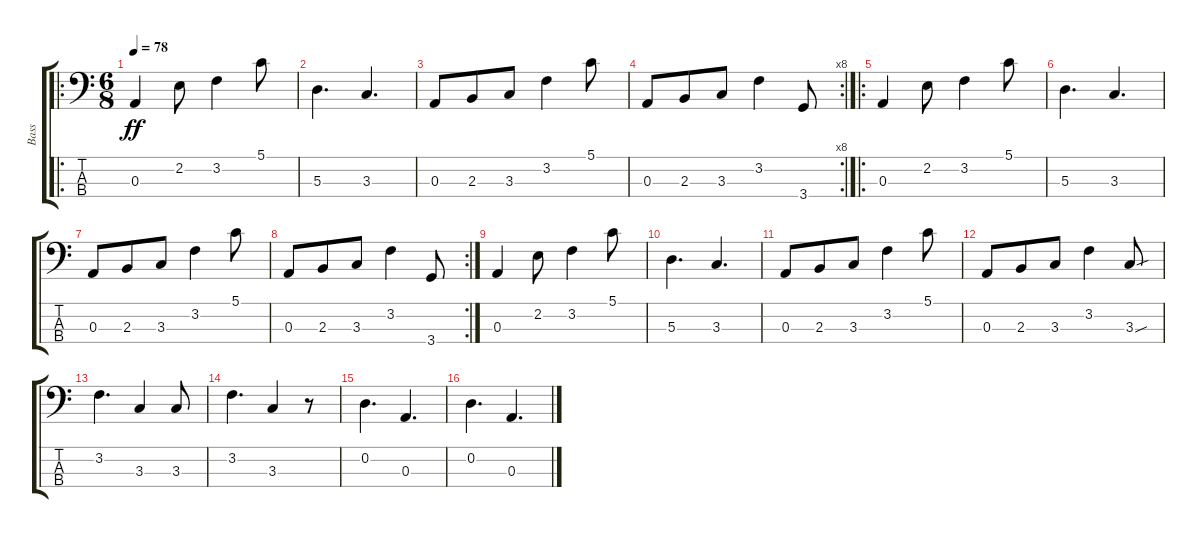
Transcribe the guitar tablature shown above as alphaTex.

\track ("Bass" "Bass") {instrument electricbassfinger}
\staff {score tabs}
\tuning (G2 D2 A1 E1) {hide}
\ro
\ts (6 8)
\tempo 78
\clef f4
\ks c
0.3.4{dy ff instrument electricbassfinger} 2.2.8 3.2.4 5.1.8 |
5.3.4{d} 3.3.4{d} |
0.3.8 2.3.8 3.3.8 3.2.4 5.1.8 |
\rc 8
0.3.8 2.3.8 3.3.8 3.2.4 3.4.8 |
\ro
0.3.4 2.2.8 3.2.4 5.1.8 |
5.3.4{d} 3.3.4{d} |
0.3.8 2.3.8 3.3.8 3.2.4 5.1.8 |
\rc 2
0.3.8 2.3.8 3.3.8 3.2.4 3.4.8 |
0.3.4 2.2.8 3.2.4 5.1.8 |
5.3.4{d} 3.3.4{d} |
0.3.8 2.3.8 3.3.8 3.2.4 5.1.8 |
0.3.8 2.3.8 3.3.8 3.2.4 3.3{sou}.8 |
3.2.4{d} 3.3.4 3.3.8 |
3.2.4{d} 3.3.4 r.8 |
0.2.4{d} 0.3.4{d} |
0.2.4{d} 0.3.4{d}
